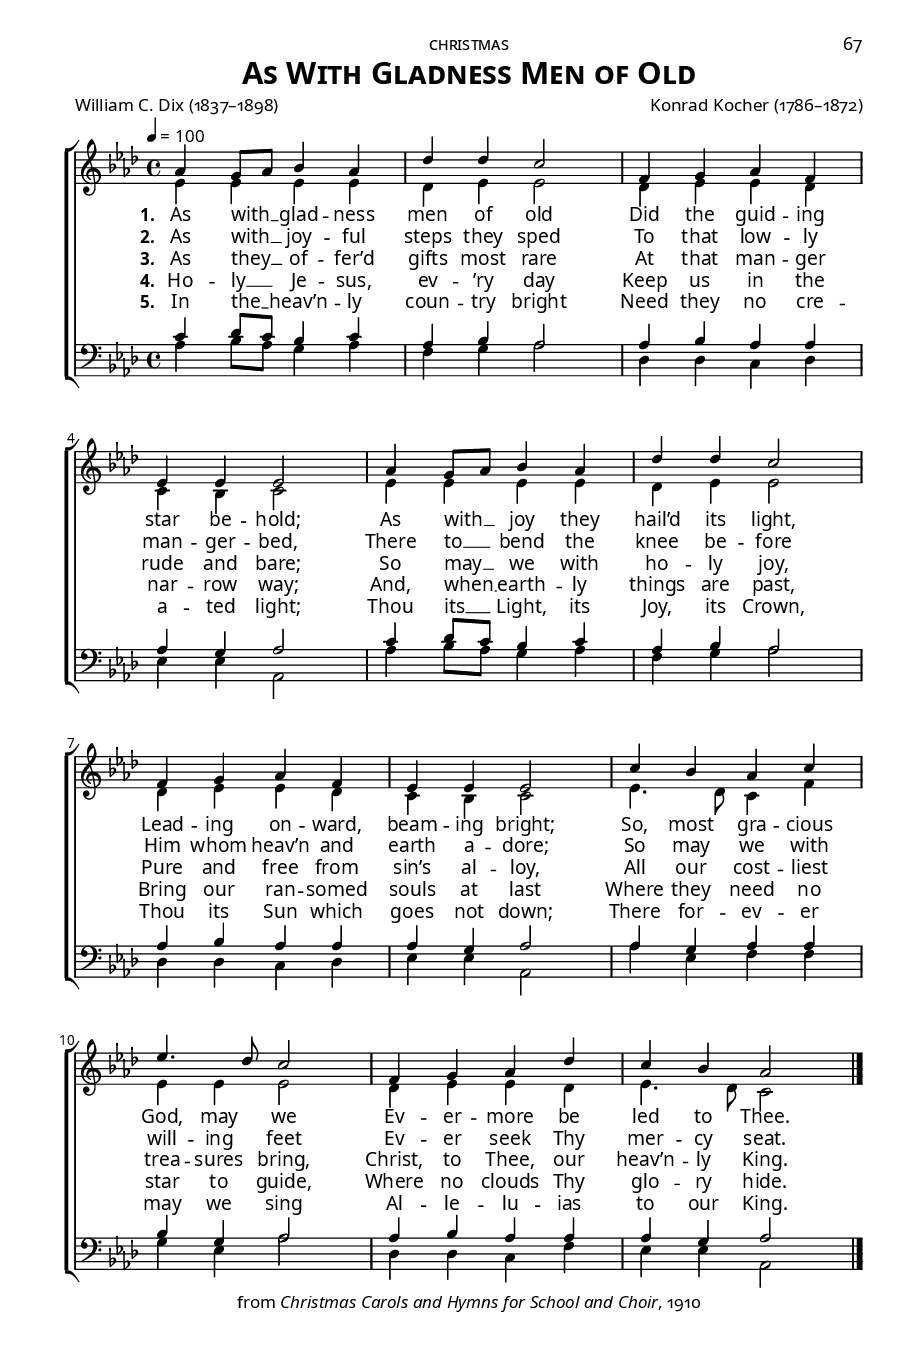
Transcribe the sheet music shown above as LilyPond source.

\version "2.14.2"
\include "../util.ly"
\header {
  title = \markup{\override #'(font-name . "Garamond Premier Pro Semibold"){ \abs-fontsize #15 \smallCapsOldStyle"As With Gladness Men of Old"}}
  poet = \markup\oldStyleNum"William C. Dix (1837–1898)"
  composer = \markup\oldStyleNum"Konrad Kocher (1786–1872)"
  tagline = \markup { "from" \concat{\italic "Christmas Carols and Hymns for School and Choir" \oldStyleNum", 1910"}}
}
\paper {
  paper-height = 9\in
  paper-width = 6\in
  indent = 0\in
  %system-system-spacing = #'((basic-distance . 10) (padding . 0))
  ragged-last-bottom = ##f
  ragged-bottom = ##f
  two-sided = ##t
  inner-margin = 0.5\in
  outer-margin = 0.25\in
  top-margin = 0.25\in
  bottom-margin = 0.25\in
  first-page-number = #067
  print-first-page-number = ##t
  headerLine = \markup{\override #'(font-name . "Garamond Premier Pro") \smallCapsOldStyle"christmas"}
  oddHeaderMarkup = \markup\fill-line{
     \override #'(font-name . "Garamond Premier Pro")\abs-fontsize #8.5
     \combine 
        \fill-line{"" \on-the-fly #print-page-number-check-first
        \oldStylePageNum""
        }
        \fill-line{\headerLine}
  }
  evenHeaderMarkup = \markup {
     \override #'(font-name . "Garamond Premier Pro")\abs-fontsize #8.5
     \combine
        \on-the-fly #print-page-number-check-first
        \oldStylePageNum""
        \fill-line{\headerLine}
  }
}
#(set-global-staff-size 15) \paper{ #(define fonts (make-pango-font-tree "GoudyOlSt BT" "Garamond Premier Pro" "Garamond Premier Pro" (/ 15 20))) }
global = {
  \key aes \major
  \time 4/4
  \autoBeamOff
  \override DynamicLineSpanner #'staff-padding = #0.0
  \override DynamicLineSpanner #'Y-extent = #'(-1 . 1)
}

sopMusic = \relative c'' {
  \tempo 4 = 100
  aes4 g8[ aes] bes4 aes |
  des des c2 |
  f,4 g aes f | \break
  
  ees4 ees ees2 |
  aes4 g8[ aes] bes4 aes |
  des des c2 | \break
  
  f,4 g aes f |
  ees ees ees2 |
  c'4 bes aes c | \break
  
  ees4. des8 c2 |
  f,4 g aes des |
  c bes aes2 \bar "|."
}
sopWords = \lyricmode {
  
}

altoMusic = \relative c' {
  ees4 ees ees ees |
  des ees ees2 |
  des4 ees ees des |
  
  c bes c2 |
  ees4 ees ees ees |
  des ees ees2 |
  
  des4 ees ees des |
  c bes c2 |
  ees4. des8 c4 f |
  
  ees ees ees2 |
  des4 ees ees des |
  ees4. des8 c2 \bar "|."
}
altoWords = \lyricmode {
  \dropLyricsIX
  \set stanza = #"1. "
  As with __ glad -- ness men of old
  Did the guid -- ing star be -- hold;
  As with __ joy they hail’d its light,
  Lead -- ing on -- ward, beam -- ing bright;
  So, most gra -- cious God, may we
  Ev -- er -- more be led to Thee.
}
altoWordsII = \lyricmode {
  \dropLyricsIX
%\markup\italic
  \set stanza = #"2. "
  As with __ joy -- ful steps they sped
  To that low -- ly man -- ger -- bed,
  There to __ bend the knee be -- fore
  Him whom heav’n and earth a -- dore;
  So may we with will -- ing feet
  Ev -- er seek Thy mer -- cy seat.
}
altoWordsIII = \lyricmode {
  \dropLyricsIX
  \set stanza = #"3. "
  As they __ of -- fer’d gifts most rare
  At that man -- ger rude and bare;
  So may __ we with ho -- ly joy,
  Pure and free from sin’s al -- loy,
  All our cost -- liest trea -- sures bring,
  Christ, to Thee, our heav’n -- ly King.
}
altoWordsIV = \lyricmode {
  \dropLyricsIX
  \set stanza = #"4. "
  Ho -- ly __ Je -- sus, ev -- ’ry day
  Keep us in the nar -- row way;
  And, when __ earth -- ly things are past,
  Bring our ran -- somed souls at last
  Where they need no star to guide,
  Where no clouds Thy glo -- ry hide.
}
altoWordsV = \lyricmode {
  \dropLyricsIX
  \set stanza = #"5. "
  In the __ heav’n -- ly coun -- try bright
  Need they no cre -- a -- ted light;
  Thou its __ Light, its Joy, its Crown,
  Thou its Sun which goes not down;
  There for -- ev -- er may we sing
  Al -- le -- lu -- ias to our King.
}
altoWordsVI = \lyricmode {
}
tenorMusic = \relative c' {
  c4 des8[ c] bes4 c |
  aes bes aes2 |
  aes4 bes aes aes |
  
  aes g aes2 |
  c4 des8[ c] bes4 c |
  aes bes aes2 |
  
  aes4 bes aes aes |
  aes g aes2 |
  aes4 g aes aes |
  
  bes g aes2 |
  aes4 bes aes aes |
  aes g aes2 \bar "|."
}
tenorWords = \lyricmode {

}

bassMusic = \relative c' {
  aes4 bes8[ aes] g4 aes |
  f g aes2 |
  des,4 des c des |
  
  ees ees aes,2 |
  aes'4 bes8[ aes] g4 aes |
  f g aes2 |
  
  des,4 des c des |
  ees ees aes,2 |
  aes'4 ees f f |
  
  g ees aes2 |
  des,4 des c f |
  ees ees aes,2 \bar "|."
}
bassWords = \lyricmode {

}

\score {
  <<
   \new ChoirStaff <<
%    \new Lyrics = sopranos \with { \override VerticalAxisGroup #'nonstaff-relatedstaff-spacing = #'((basic-distance . 1)) }
    \new Staff = women <<
      \new Voice = "sopranos" { \voiceOne << \global \sopMusic >> }
      \new Voice = "altos" { \voiceTwo << \global \altoMusic >> }
    >>
    \new Lyrics \with { alignAboveContext = #"women" \override VerticalAxisGroup #'nonstaff-relatedstaff-spacing = #'((basic-distance . 1))} \lyricsto "sopranos" \sopWords
   \new Staff = men <<
      \clef bass
      \new Voice = "tenors" { \voiceOne << \global \tenorMusic >> }
      \new Voice = "basses" { \voiceTwo << \global \bassMusic >> }
    >>
    \new Lyrics = "altosVI"  \with { alignBelowContext = #"women" } \lyricsto "tenors" \altoWordsVI
    \new Lyrics = "altosV"  \with { alignBelowContext = #"women" } \lyricsto "tenors" \altoWordsV
    \new Lyrics = "altosIV"  \with { alignBelowContext = #"women" } \lyricsto "tenors" \altoWordsIV
    \new Lyrics = "altosIII"  \with { alignBelowContext = #"women" } \lyricsto "tenors" \altoWordsIII
    \new Lyrics = "altosII"  \with { alignBelowContext = #"women" } \lyricsto "tenors" \altoWordsII
    \new Lyrics = "altos"  \with { alignBelowContext = #"women" \override VerticalAxisGroup #'nonstaff-relatedstaff-spacing = #'((padding . -0.7)) } \lyricsto "tenors" \altoWords
    \new Lyrics \with { alignAboveContext = #"men" \override VerticalAxisGroup #'nonstaff-relatedstaff-spacing = #'((basic-distance . 1)) } \lyricsto "tenors" \tenorWords
    \new Lyrics \with { alignBelowContext = #"men" \override VerticalAxisGroup #'nonstaff-relatedstaff-spacing = #'((basic-distance . 1)) } \lyricsto "basses" \bassWords
  >>
%    \new PianoStaff << \new Staff { \new Voice { \pianoRH } } \new Staff { \clef "bass" \pianoLH } >>
  >>
  \layout {
    \context {
      \Score
      %\override SpacingSpanner #'base-shortest-duration = #(ly:make-moment 1 8)
      %\override SpacingSpanner #'common-shortest-duration = #(ly:make-moment 1 4)
    }
    \context {
      % Remove all empty staves
      % \Staff \RemoveEmptyStaves \override VerticalAxisGroup #'remove-first = ##t
    }
  }
}
